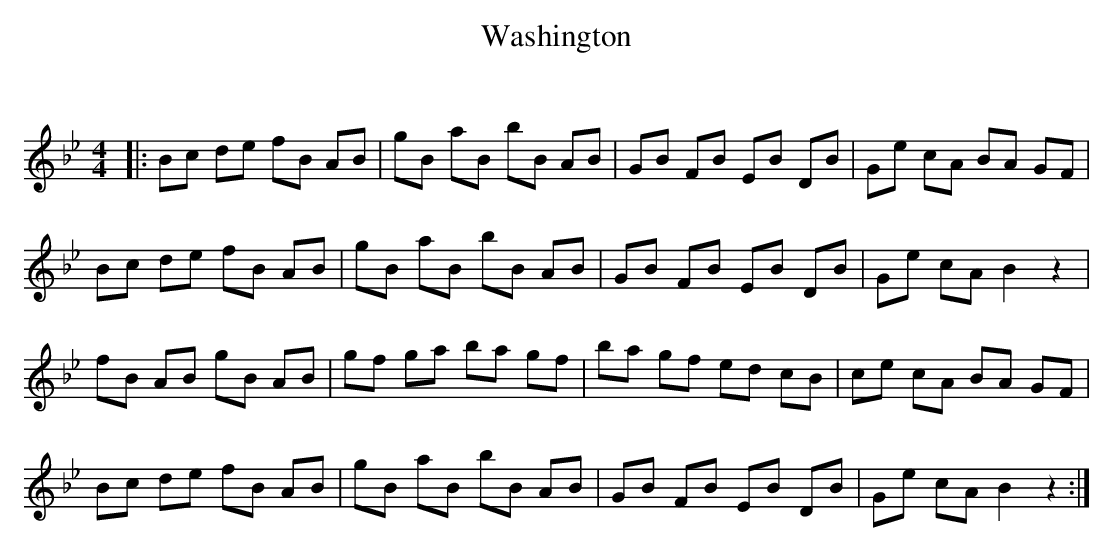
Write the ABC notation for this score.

X:1
T: Washington
C:
Q: 232
K:Bb
M:4/4
L:1/8
|:Bc de fB AB|gB aB bB AB|GB FB EB DB|Ge cA BA GF|
Bc de fB AB|gB aB bB AB|GB FB EB DB|Ge cA B2 z2|
fB AB gB AB|gf ga ba gf|ba gf ed cB|ce cA BA GF|
Bc de fB AB|gB aB bB AB|GB FB EB DB|Ge cA B2 z2:|
